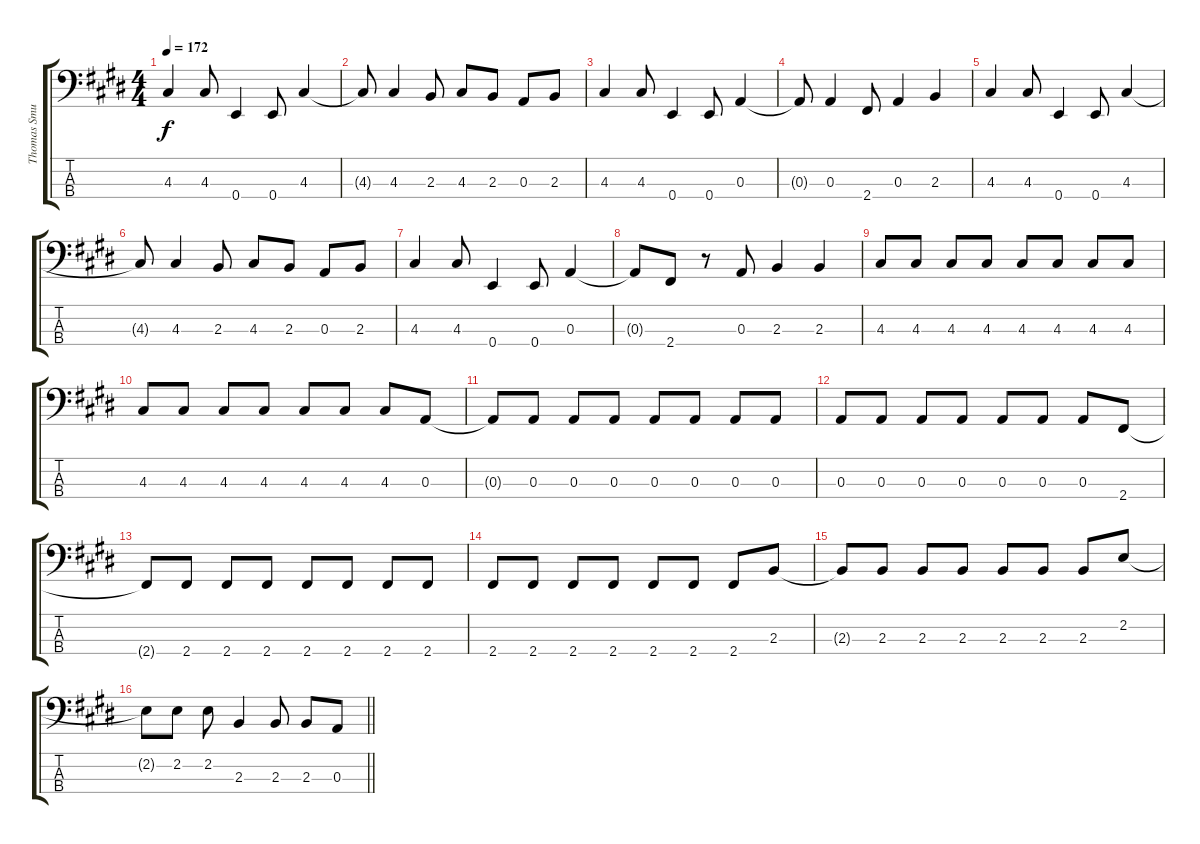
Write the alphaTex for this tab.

\track ("Thomas Smuszynski" "Thomas Smu") {instrument electricbassfinger}
\staff {score tabs}
\tuning (G2 D2 A1 E1) {hide}
\ts (4 4)
\tempo 172
\clef f4
\ks c#minor
4.3.4{dy f} 4.3.8 0.4.4 0.4.8 4.3.4 |
4.3{t}.8 4.3.4 2.3.8 4.3.8 2.3.8 0.3.8 2.3.8 |
4.3.4 4.3.8 0.4.4 0.4.8 0.3.4 |
0.3{t}.8 0.3.4 2.4.8 0.3.4 2.3.4 |
4.3.4 4.3.8 0.4.4 0.4.8 4.3.4 |
4.3{t}.8 4.3.4 2.3.8 4.3.8 2.3.8 0.3.8 2.3.8 |
4.3.4 4.3.8 0.4.4 0.4.8 0.3.4 |
0.3{t}.8 2.4.8 r.8 0.3.8 2.3.4 2.3.4 |
4.3.8 4.3.8 4.3.8 4.3.8 4.3.8 4.3.8 4.3.8 4.3.8 |
4.3.8 4.3.8 4.3.8 4.3.8 4.3.8 4.3.8 4.3.8 0.3.8 |
0.3{t}.8 0.3.8 0.3.8 0.3.8 0.3.8 0.3.8 0.3.8 0.3.8 |
0.3.8 0.3.8 0.3.8 0.3.8 0.3.8 0.3.8 0.3.8 2.4.8 |
2.4{t}.8 2.4.8 2.4.8 2.4.8 2.4.8 2.4.8 2.4.8 2.4.8 |
2.4.8 2.4.8 2.4.8 2.4.8 2.4.8 2.4.8 2.4.8 2.3.8 |
2.3{t}.8 2.3.8 2.3.8 2.3.8 2.3.8 2.3.8 2.3.8 2.2.8 |
\barLineRight lightlight
2.2{t}.8 2.2.8 2.2.8 2.3.4 2.3.8 2.3.8 0.3.8
